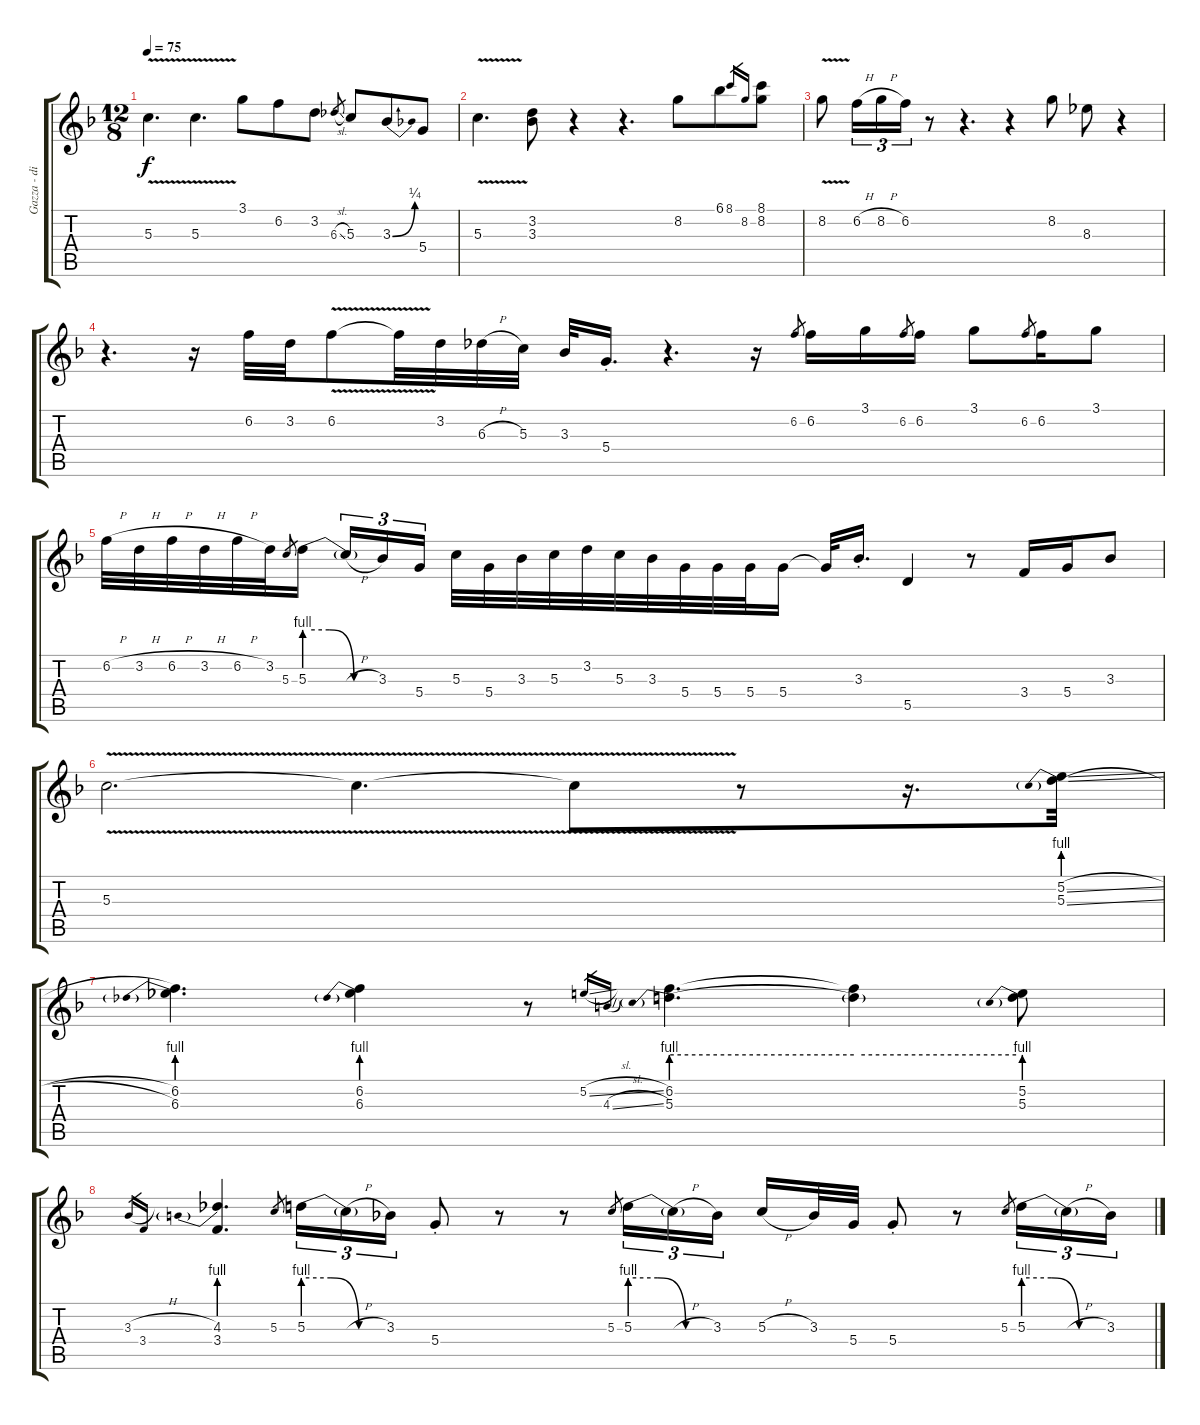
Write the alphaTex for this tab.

\track ("Gazza - dist electric (Les Paul & Marsha" "Gazza - di") {instrument distortionguitar}
\staff {score tabs}
\tuning (E4 B3 G3 D3 A2 E2) {hide}
\ts (12 8)
\tempo 75
\clef g2
\ks f
5.3{v}.4{d dy f} 5.3{v}.4{d} 3.1.8 6.2.8 3.2.8 6.3{sl}.8{gr} 5.3.8 3.3{be (bend 0 0 60 1)}.8 5.4.8 |
5.3{v}.4{d} (3.2 3.3).8 r.4 r.4{d} 8.2.8 6.1.8 8.1.16{gr} 8.2.16{gr} (8.1 8.2).8 |
8.2{v}.8 6.2{h}.16{tu (3 2)} 8.2{h}.16{tu (3 2)} 6.2.16{tu (3 2)} r.8 r.4{d} r.4 8.2.8 8.3.8 r.4 |
r.4{d} r.16 6.2.32 3.2.32 6.2{v}.8 6.2{t}.32 3.2.32 6.3{h}.32 5.3.32 3.3.32 5.4{st}.16{d} r.4{d} r.16 6.2.8{gr} 6.2.16 3.1.16 6.2.8{gr} 6.2.16 3.1.8 6.2.8{gr} 6.2.16 3.1.8 |
6.2{h}.32 3.2{h}.32 6.2{h}.32 3.2{h}.32 6.2{h}.32 3.2.32 5.3.8{gr} 5.3{be (custom 0 4 20 4 40 0 60 0)}.16{beam splitsecondary} 5.3{h t}.16{tu (3 2)} 3.3.16{tu (3 2)} 5.4.16{tu (3 2)} 5.3.32 5.4.32 3.3.32 5.3.32 3.2.32 5.3.32 3.3.32 5.4.32 5.4.32 5.4.32 5.4.16 5.4{t}.32 3.3{st}.16{d} 5.5.4 r.8 3.4.16 5.4.16 3.3.8 |
5.3{v}.2{d} 5.3{v t}.4{d} 5.3{v t}.8 r.8 r.16{d} (5.2{sl} 5.3{be (prebend 0 4 60 4) sl}).32 |
(6.2 6.3{be (prebend 0 4 60 4)}).4{d} (6.2 6.3{be (prebend 0 4 60 4)}).4 r.8 5.2{sl}.16{gr} 4.3{sl}.16{gr} (6.2 5.3{be (prebend 0 4 60 4)}).4{d} (6.2{t} 5.3{be (hold 0 4 60 4) t}).4 (5.2 5.3{be (prebend 0 4 60 4)}).8 |
3.3{h}.16{gr} 3.4.16{gr} (4.3{be (prebend 0 4 60 4)} 3.4).4{d} 5.3.8{gr} 5.3{be (custom 0 4 20 4 40 0 60 0)}.16{tu (3 2)} 5.3{h t}.16{tu (3 2)} 3.3.16{tu (3 2)} 5.4{st}.8 r.8 r.8 5.3.8{gr} 5.3{be (custom 0 4 20 4 40 0 60 0)}.16{tu (3 2)} 5.3{h t}.16{tu (3 2)} 3.3.16{tu (3 2) beam splitsecondary} 5.3{h}.16 3.3.32 5.4.32 5.4{st}.8 r.8 5.3.8{gr} 5.3{be (custom 0 4 20 4 40 0 60 0)}.16{tu (3 2)} 5.3{h t}.16{tu (3 2)} 3.3.16{tu (3 2)}
